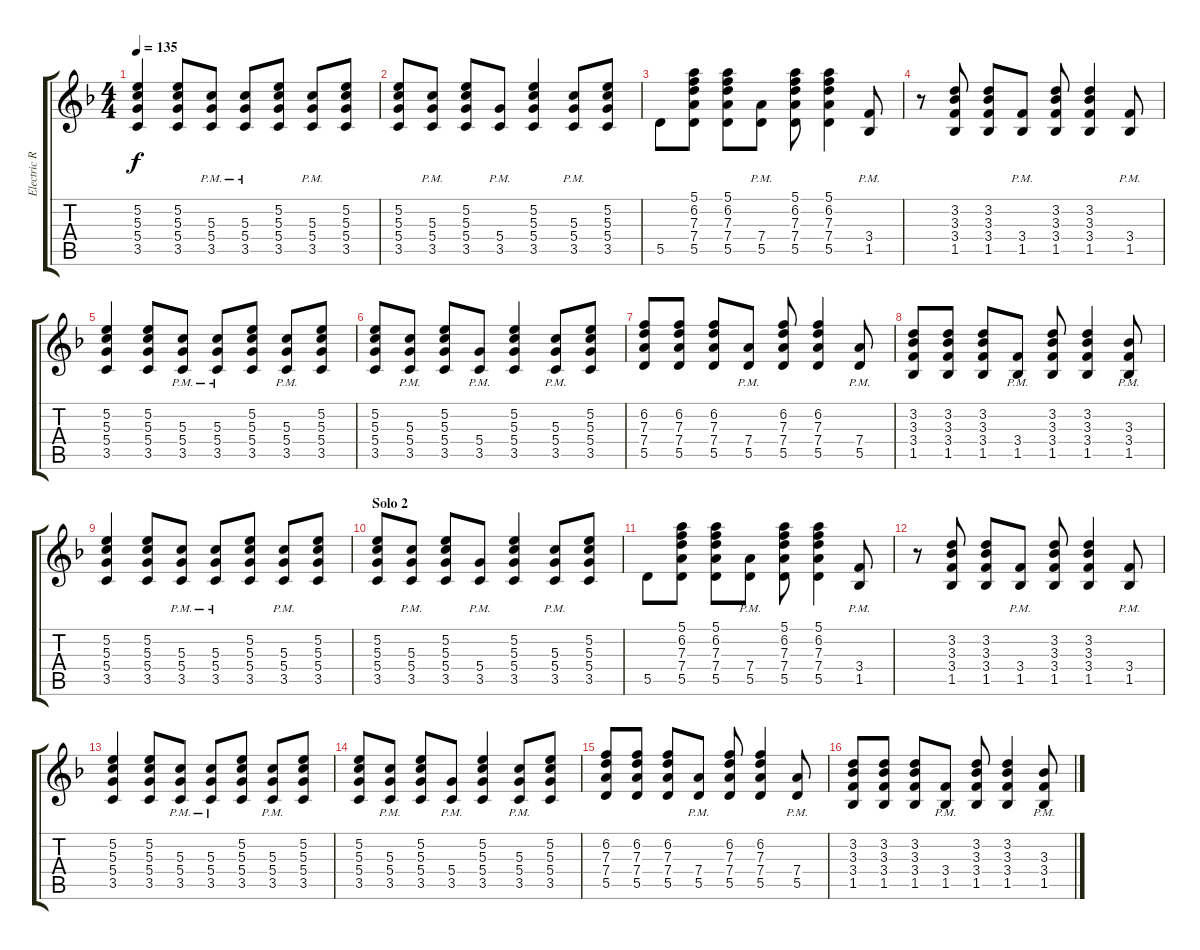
\track ("Electric Rythm" "Electric R") {instrument distortionguitar}
\staff {score tabs}
\tuning (E4 B3 G3 D3 A2 E2) {hide}
\ts (4 4)
\tempo 135
\clef g2
\ks f
(5.2 5.3 5.4 3.5).4{dy f} (5.2 5.3 5.4 3.5).8 (5.3{pm} 5.4{pm} 3.5{pm}).8 (5.3{pm} 5.4{pm} 3.5{pm}).8 (5.2 5.3 5.4 3.5).8 (5.3{pm} 5.4{pm} 3.5{pm}).8 (5.2 5.3 5.4 3.5).8 |
(5.2 5.3 5.4 3.5).8 (5.3{pm} 5.4{pm} 3.5{pm}).8 (5.2 5.3 5.4 3.5).8 (5.4{pm} 3.5{pm}).8 (5.2 5.3 5.4 3.5).4 (5.3{pm} 5.4{pm} 3.5{pm}).8 (5.2 5.3 5.4 3.5).8 |
5.5.8 (5.1 6.2 7.3 7.4 5.5).8 (5.1 6.2 7.3 7.4 5.5).8 (7.4{pm} 5.5{pm}).8 (5.1 6.2 7.3 7.4 5.5).8 (5.1 6.2 7.3 7.4 5.5).4 (3.4{pm} 1.5{pm}).8 |
r.8 (3.2 3.3 3.4 1.5).8 (3.2 3.3 3.4 1.5).8 (3.4{pm} 1.5{pm}).8 (3.2 3.3 3.4 1.5).8 (3.2 3.3 3.4 1.5).4 (3.4{pm} 1.5{pm}).8 |
(5.2 5.3 5.4 3.5).4 (5.2 5.3 5.4 3.5).8 (5.3{pm} 5.4{pm} 3.5{pm}).8 (5.3{pm} 5.4{pm} 3.5{pm}).8 (5.2 5.3 5.4 3.5).8 (5.3{pm} 5.4{pm} 3.5{pm}).8 (5.2 5.3 5.4 3.5).8 |
(5.2 5.3 5.4 3.5).8 (5.3{pm} 5.4{pm} 3.5{pm}).8 (5.2 5.3 5.4 3.5).8 (5.4{pm} 3.5{pm}).8 (5.2 5.3 5.4 3.5).4 (5.3{pm} 5.4{pm} 3.5{pm}).8 (5.2 5.3 5.4 3.5).8 |
(6.2 7.3 7.4 5.5).8 (6.2 7.3 7.4 5.5).8 (6.2 7.3 7.4 5.5).8 (7.4{pm} 5.5{pm}).8 (6.2 7.3 7.4 5.5).8 (6.2 7.3 7.4 5.5).4 (7.4{pm} 5.5{pm}).8 |
(3.2 3.3 3.4 1.5).8 (3.2 3.3 3.4 1.5).8 (3.2 3.3 3.4 1.5).8 (3.4{pm} 1.5{pm}).8 (3.2 3.3 3.4 1.5).8 (3.2 3.3 3.4 1.5).4 (3.3{pm} 3.4{pm} 1.5{pm}).8 |
(5.2 5.3 5.4 3.5).4 (5.2 5.3 5.4 3.5).8 (5.3{pm} 5.4{pm} 3.5{pm}).8 (5.3{pm} 5.4{pm} 3.5{pm}).8 (5.2 5.3 5.4 3.5).8 (5.3{pm} 5.4{pm} 3.5{pm}).8 (5.2 5.3 5.4 3.5).8 |
\section ("" "Solo 2")
(5.2 5.3 5.4 3.5).8 (5.3{pm} 5.4{pm} 3.5{pm}).8 (5.2 5.3 5.4 3.5).8 (5.4{pm} 3.5{pm}).8 (5.2 5.3 5.4 3.5).4 (5.3{pm} 5.4{pm} 3.5{pm}).8 (5.2 5.3 5.4 3.5).8 |
5.5.8 (5.1 6.2 7.3 7.4 5.5).8 (5.1 6.2 7.3 7.4 5.5).8 (7.4{pm} 5.5{pm}).8 (5.1 6.2 7.3 7.4 5.5).8 (5.1 6.2 7.3 7.4 5.5).4 (3.4{pm} 1.5{pm}).8 |
r.8 (3.2 3.3 3.4 1.5).8 (3.2 3.3 3.4 1.5).8 (3.4{pm} 1.5{pm}).8 (3.2 3.3 3.4 1.5).8 (3.2 3.3 3.4 1.5).4 (3.4{pm} 1.5{pm}).8 |
(5.2 5.3 5.4 3.5).4 (5.2 5.3 5.4 3.5).8 (5.3{pm} 5.4{pm} 3.5{pm}).8 (5.3{pm} 5.4{pm} 3.5{pm}).8 (5.2 5.3 5.4 3.5).8 (5.3{pm} 5.4{pm} 3.5{pm}).8 (5.2 5.3 5.4 3.5).8 |
(5.2 5.3 5.4 3.5).8 (5.3{pm} 5.4{pm} 3.5{pm}).8 (5.2 5.3 5.4 3.5).8 (5.4{pm} 3.5{pm}).8 (5.2 5.3 5.4 3.5).4 (5.3{pm} 5.4{pm} 3.5{pm}).8 (5.2 5.3 5.4 3.5).8 |
(6.2 7.3 7.4 5.5).8 (6.2 7.3 7.4 5.5).8 (6.2 7.3 7.4 5.5).8 (7.4{pm} 5.5{pm}).8 (6.2 7.3 7.4 5.5).8 (6.2 7.3 7.4 5.5).4 (7.4{pm} 5.5{pm}).8 |
(3.2 3.3 3.4 1.5).8 (3.2 3.3 3.4 1.5).8 (3.2 3.3 3.4 1.5).8 (3.4{pm} 1.5{pm}).8 (3.2 3.3 3.4 1.5).8 (3.2 3.3 3.4 1.5).4 (3.3{pm} 3.4{pm} 1.5{pm}).8
